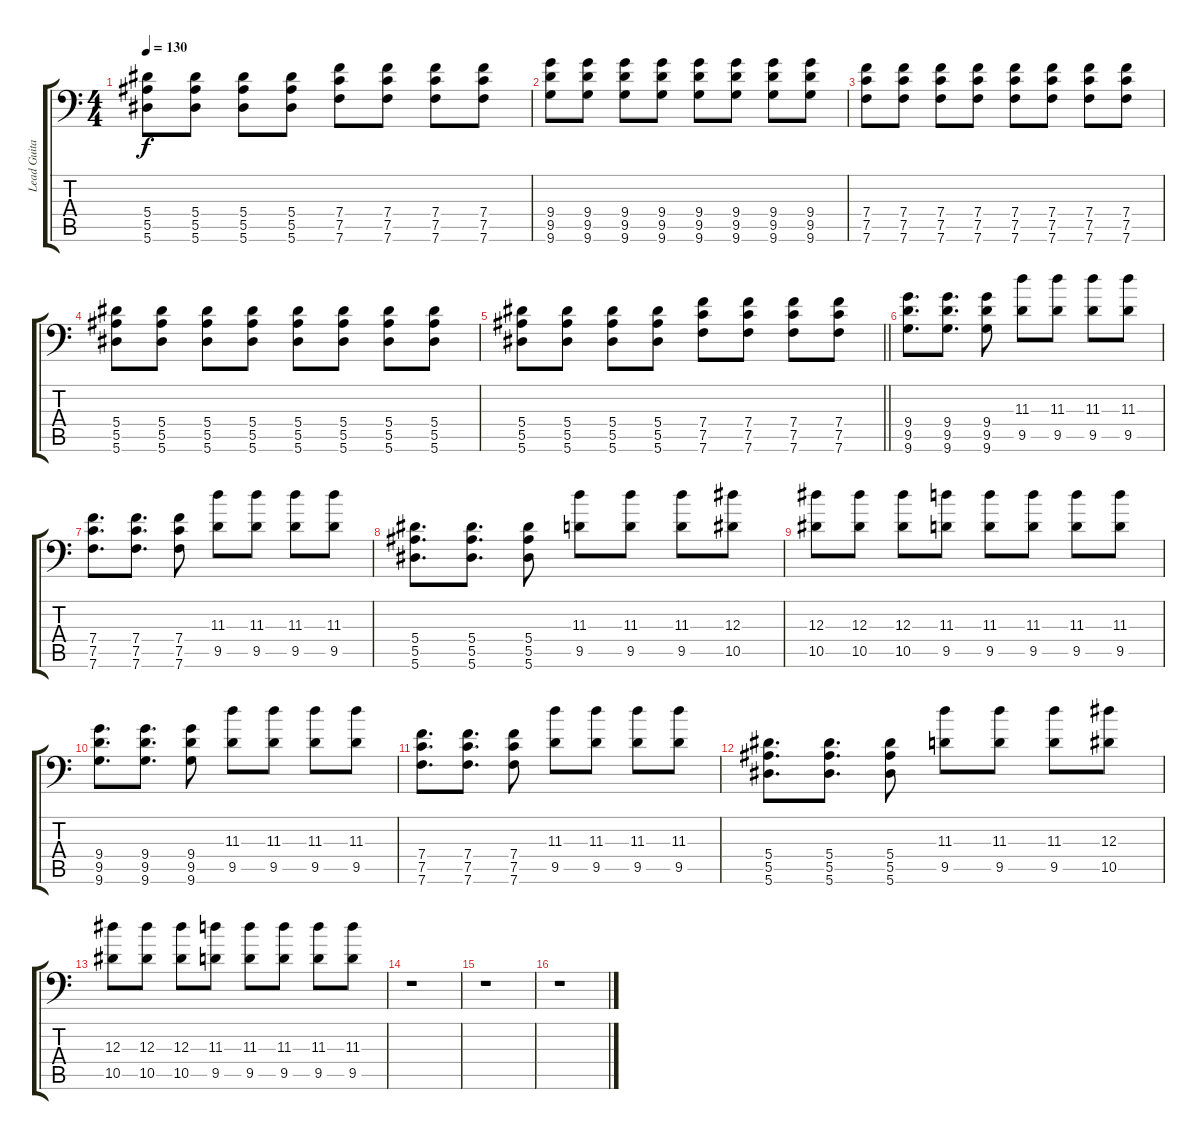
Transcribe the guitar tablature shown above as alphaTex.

\track ("Lead Guitar" "Lead Guita") {instrument distortionguitar}
\staff {score tabs}
\tuning (C4 G3 Eb3 Bb2 F2 Bb1) {hide}
\ts (4 4)
\tempo 130
\clef f4
\ks c
(5.4 5.5 5.6).8{dy f} (5.4 5.5 5.6).8 (5.4 5.5 5.6).8 (5.4 5.5 5.6).8 (7.4 7.5 7.6).8 (7.4 7.5 7.6).8 (7.4 7.5 7.6).8 (7.4 7.5 7.6).8 |
(9.4 9.5 9.6).8 (9.4 9.5 9.6).8 (9.4 9.5 9.6).8 (9.4 9.5 9.6).8 (9.4 9.5 9.6).8 (9.4 9.5 9.6).8 (9.4 9.5 9.6).8 (9.4 9.5 9.6).8 |
(7.4 7.5 7.6).8 (7.4 7.5 7.6).8 (7.4 7.5 7.6).8 (7.4 7.5 7.6).8 (7.4 7.5 7.6).8 (7.4 7.5 7.6).8 (7.4 7.5 7.6).8 (7.4 7.5 7.6).8 |
(5.4 5.5 5.6).8 (5.4 5.5 5.6).8 (5.4 5.5 5.6).8 (5.4 5.5 5.6).8 (5.4 5.5 5.6).8 (5.4 5.5 5.6).8 (5.4 5.5 5.6).8 (5.4 5.5 5.6).8 |
\barLineRight lightlight
(5.4 5.5 5.6).8 (5.4 5.5 5.6).8 (5.4 5.5 5.6).8 (5.4 5.5 5.6).8 (7.4 7.5 7.6).8 (7.4 7.5 7.6).8 (7.4 7.5 7.6).8 (7.4 7.5 7.6).8 |
\section ("" "")
(9.4 9.5 9.6).8{d} (9.4 9.5 9.6).8{d} (9.4 9.5 9.6).8 (11.3 9.5).8 (11.3 9.5).8 (11.3 9.5).8 (11.3 9.5).8 |
(7.4 7.5 7.6).8{d} (7.4 7.5 7.6).8{d} (7.4 7.5 7.6).8 (11.3 9.5).8 (11.3 9.5).8 (11.3 9.5).8 (11.3 9.5).8 |
(5.4 5.5 5.6).8{d} (5.4 5.5 5.6).8{d} (5.4 5.5 5.6).8 (11.3 9.5).8 (11.3 9.5).8 (11.3 9.5).8 (12.3 10.5).8 |
(12.3 10.5).8 (12.3 10.5).8 (12.3 10.5).8 (11.3 9.5).8 (11.3 9.5).8 (11.3 9.5).8 (11.3 9.5).8 (11.3 9.5).8 |
(9.4 9.5 9.6).8{d} (9.4 9.5 9.6).8{d} (9.4 9.5 9.6).8 (11.3 9.5).8 (11.3 9.5).8 (11.3 9.5).8 (11.3 9.5).8 |
(7.4 7.5 7.6).8{d} (7.4 7.5 7.6).8{d} (7.4 7.5 7.6).8 (11.3 9.5).8 (11.3 9.5).8 (11.3 9.5).8 (11.3 9.5).8 |
(5.4 5.5 5.6).8{d} (5.4 5.5 5.6).8{d} (5.4 5.5 5.6).8 (11.3 9.5).8 (11.3 9.5).8 (11.3 9.5).8 (12.3 10.5).8 |
(12.3 10.5).8 (12.3 10.5).8 (12.3 10.5).8 (11.3 9.5).8 (11.3 9.5).8 (11.3 9.5).8 (11.3 9.5).8 (11.3 9.5).8 |
r.1 |
r.1 |
r.1
